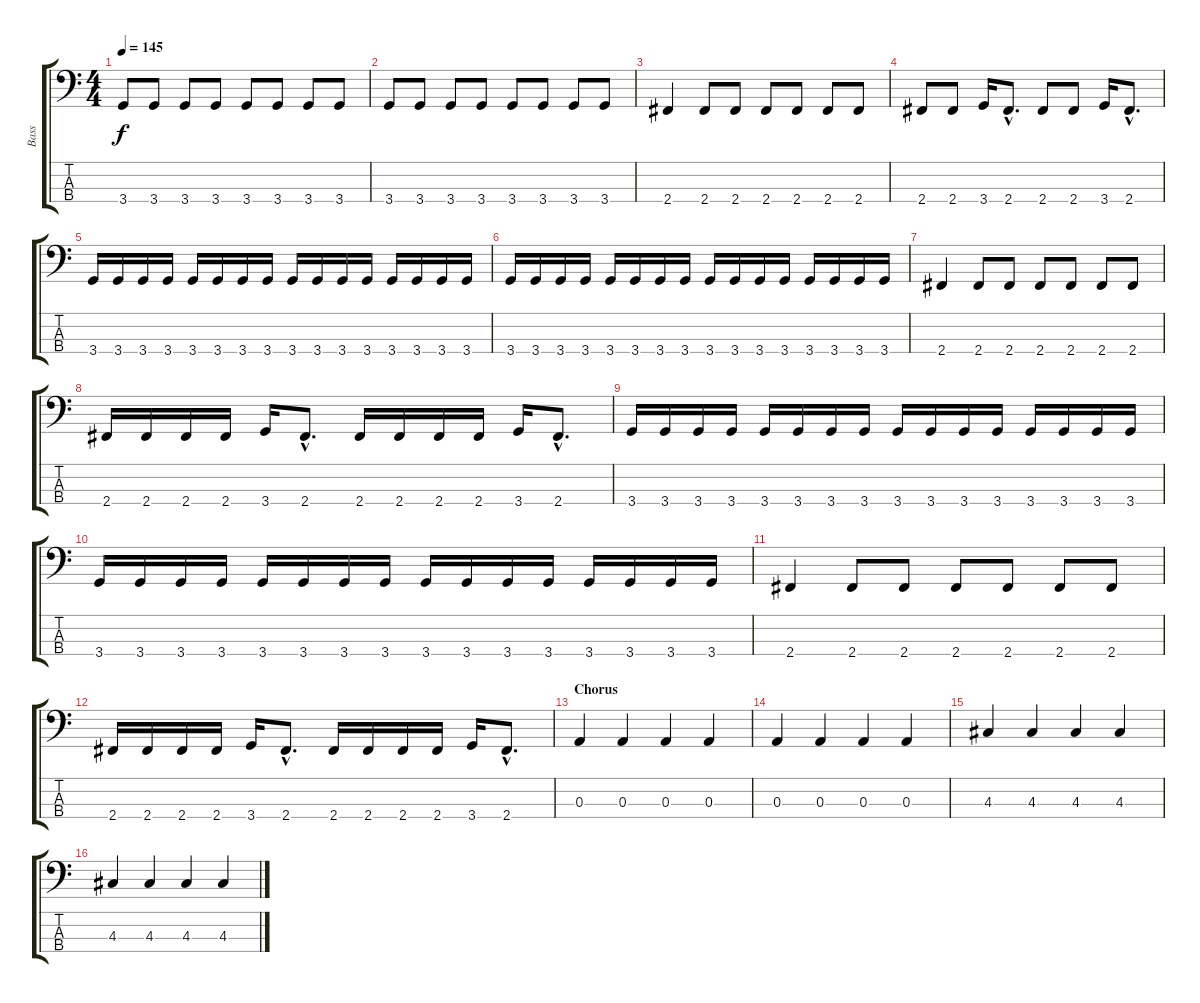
\track ("Bass" "Bass") {instrument electricbasspick}
\staff {score tabs}
\tuning (G2 D2 A1 E1) {hide}
\ts (4 4)
\tempo 145
\clef f4
\ks c
3.4.8{dy f} 3.4.8 3.4.8 3.4.8 3.4.8 3.4.8 3.4.8 3.4.8 |
3.4.8 3.4.8 3.4.8 3.4.8 3.4.8 3.4.8 3.4.8 3.4.8 |
2.4.4 2.4.8 2.4.8 2.4.8 2.4.8 2.4.8 2.4.8 |
2.4.8 2.4.8 3.4.16 2.4{hac}.8{d} 2.4.8 2.4.8 3.4.16 2.4{hac}.8{d} |
3.4.16 3.4.16 3.4.16 3.4.16 3.4.16 3.4.16 3.4.16 3.4.16 3.4.16 3.4.16 3.4.16 3.4.16 3.4.16 3.4.16 3.4.16 3.4.16 |
3.4.16 3.4.16 3.4.16 3.4.16 3.4.16 3.4.16 3.4.16 3.4.16 3.4.16 3.4.16 3.4.16 3.4.16 3.4.16 3.4.16 3.4.16 3.4.16 |
2.4.4 2.4.8 2.4.8 2.4.8 2.4.8 2.4.8 2.4.8 |
2.4.16 2.4.16 2.4.16 2.4.16 3.4.16 2.4{hac}.8{d} 2.4.16 2.4.16 2.4.16 2.4.16 3.4.16 2.4{hac}.8{d} |
3.4.16 3.4.16 3.4.16 3.4.16 3.4.16 3.4.16 3.4.16 3.4.16 3.4.16 3.4.16 3.4.16 3.4.16 3.4.16 3.4.16 3.4.16 3.4.16 |
3.4.16 3.4.16 3.4.16 3.4.16 3.4.16 3.4.16 3.4.16 3.4.16 3.4.16 3.4.16 3.4.16 3.4.16 3.4.16 3.4.16 3.4.16 3.4.16 |
2.4.4 2.4.8 2.4.8 2.4.8 2.4.8 2.4.8 2.4.8 |
2.4.16 2.4.16 2.4.16 2.4.16 3.4.16 2.4{hac}.8{d} 2.4.16 2.4.16 2.4.16 2.4.16 3.4.16 2.4{hac}.8{d} |
\section ("" "Chorus")
0.3.4 0.3.4 0.3.4 0.3.4 |
0.3.4 0.3.4 0.3.4 0.3.4 |
4.3.4 4.3.4 4.3.4 4.3.4 |
4.3.4 4.3.4 4.3.4 4.3.4
